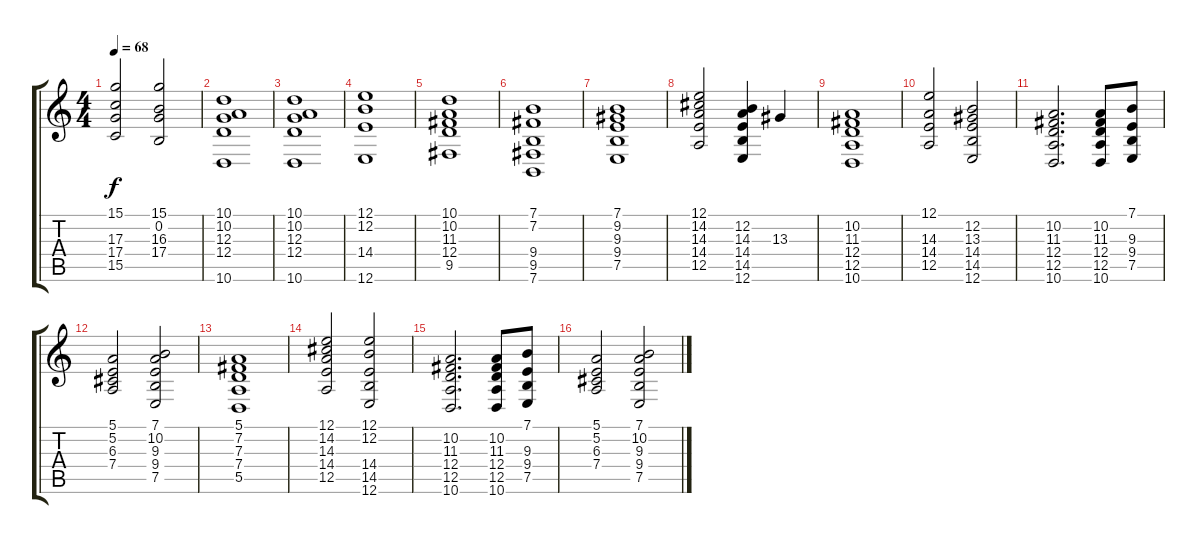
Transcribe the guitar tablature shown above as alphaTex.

\track "" {instrument stringensemble2}
\staff {score tabs}
\tuning (E4 B3 G3 D3 A2 E2) {hide}
\ts (4 4)
\tempo 68
\clef g2
\ks c
(15.1 17.3 17.4 15.5).2{dy f} (15.1 0.2 16.3 17.4).2 |
(10.1 10.2 12.3 12.4 10.6).1 |
(10.1 10.2 12.3 12.4 10.6).1 |
(12.1 12.2 14.4 12.6).1 |
(10.1 10.2 11.3 12.4 9.5).1 |
(7.1 7.2 9.4 9.5 7.6).1 |
(7.1 9.2 9.3 9.4 7.5).1 |
(12.1 14.2 14.3 14.4 12.5).2 (12.2 14.3 14.4 14.5 12.6).4 13.3.4 |
(10.2 11.3 12.4 12.5 10.6).1 |
(12.1 14.3 14.4 12.5).2 (12.2 13.3 14.4 14.5 12.6).2 |
(10.2 11.3 12.4 12.5 10.6).2{d} (10.2 11.3 12.4 12.5 10.6).8 (7.1 9.3 9.4 7.5).8 |
(5.1 5.2 6.3 7.4).2 (7.1 10.2 9.3 9.4 7.5).2 |
(5.1 7.2 7.3 7.4 5.5).1 |
(12.1 14.2 14.3 14.4 12.5).2 (12.1 12.2 14.4 14.5 12.6).2 |
(10.2 11.3 12.4 12.5 10.6).2{d} (10.2 11.3 12.4 12.5 10.6).8 (7.1 9.3 9.4 7.5).8 |
(5.1 5.2 6.3 7.4).2 (7.1 10.2 9.3 9.4 7.5).2
